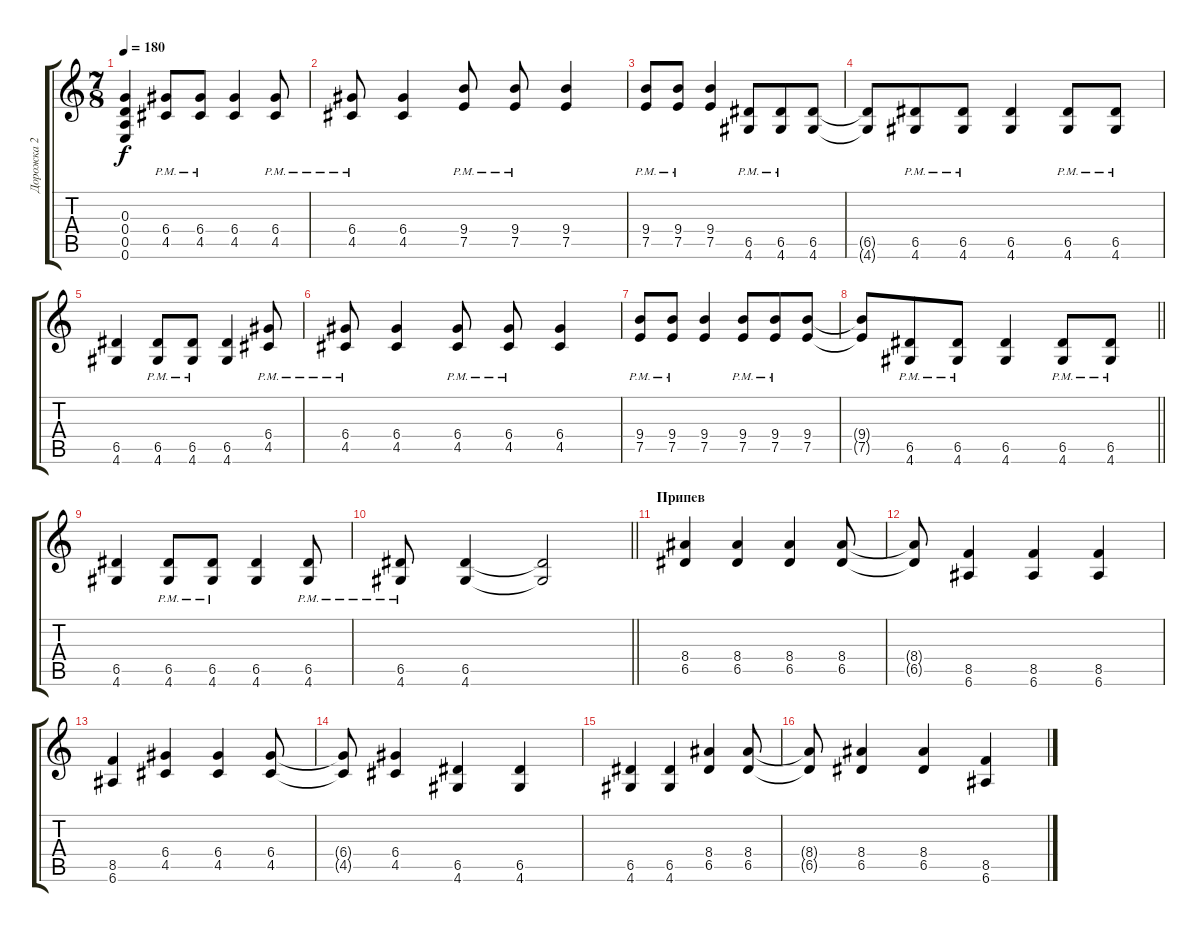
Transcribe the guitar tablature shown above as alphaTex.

\track ("Дорожка 2" "Дорожка 2") {instrument overdrivenguitar}
\staff {score tabs}
\tuning (E4 B3 G3 D3 A2 E2) {hide}
\ts (7 8)
\tempo 180
\clef g2
\ks c
(0.3 0.4 0.5 0.6).4{dy f} (6.4{pm} 4.5{pm}).8 (6.4{pm} 4.5{pm}).8 (6.4 4.5).4 (6.4{pm} 4.5{pm}).8 |
(6.4{pm} 4.5{pm}).8 (6.4 4.5).4 (9.4{pm} 7.5{pm}).8 (9.4{pm} 7.5{pm}).8 (9.4 7.5).4 |
(9.4{pm} 7.5{pm}).8 (9.4{pm} 7.5{pm}).8 (9.4 7.5).4 (6.5 4.6{pm}).8 (6.5 4.6{pm}).8 (6.5 4.6).8 |
(6.5{t} 4.6{t}).8 (6.5{pm} 4.6{pm}).8 (6.5{pm} 4.6{pm}).8 (6.5 4.6).4 (6.5{pm} 4.6{pm}).8 (6.5{pm} 4.6{pm}).8 |
(6.5 4.6).4 (6.5{pm} 4.6{pm}).8 (6.5{pm} 4.6{pm}).8 (6.5 4.6).4 (6.4{pm} 4.5{pm}).8 |
(6.4{pm} 4.5{pm}).8 (6.4 4.5).4 (6.4{pm} 4.5{pm}).8 (6.4{pm} 4.5{pm}).8 (6.4 4.5).4 |
(9.4{pm} 7.5{pm}).8 (9.4{pm} 7.5{pm}).8 (9.4 7.5).4 (9.4{pm} 7.5{pm}).8 (9.4{pm} 7.5{pm}).8 (9.4 7.5).8 |
\barLineRight lightlight
(9.4{t} 7.5{t}).8 (6.5 4.6{pm}).8 (6.5 4.6{pm}).8 (6.5 4.6).4 (6.5{pm} 4.6{pm}).8 (6.5{pm} 4.6{pm}).8 |
(6.5 4.6).4 (6.5{pm} 4.6{pm}).8 (6.5{pm} 4.6{pm}).8 (6.5 4.6).4 (6.5{pm} 4.6{pm}).8 |
\barLineRight lightlight
(6.5{pm} 4.6{pm}).8 (6.5 4.6).4 (6.5{t} 4.6{t}).2 |
\section ("" "Припев")
(8.4 6.5).4 (8.4 6.5).4 (8.4 6.5).4 (8.4 6.5).8 |
(8.4{t} 6.5{t}).8 (8.5 6.6).4 (8.5 6.6).4 (8.5 6.6).4 |
(8.5 6.6).4 (6.4 4.5).4 (6.4 4.5).4 (6.4 4.5).8 |
(6.4{t} 4.5{t}).8 (6.4 4.5).4 (6.5 4.6).4 (6.5 4.6).4 |
(6.5 4.6).4 (6.5 4.6).4 (8.4 6.5).4 (8.4 6.5).8 |
(8.4{t} 6.5{t}).8 (8.4 6.5).4 (8.4 6.5).4 (8.5 6.6).4
